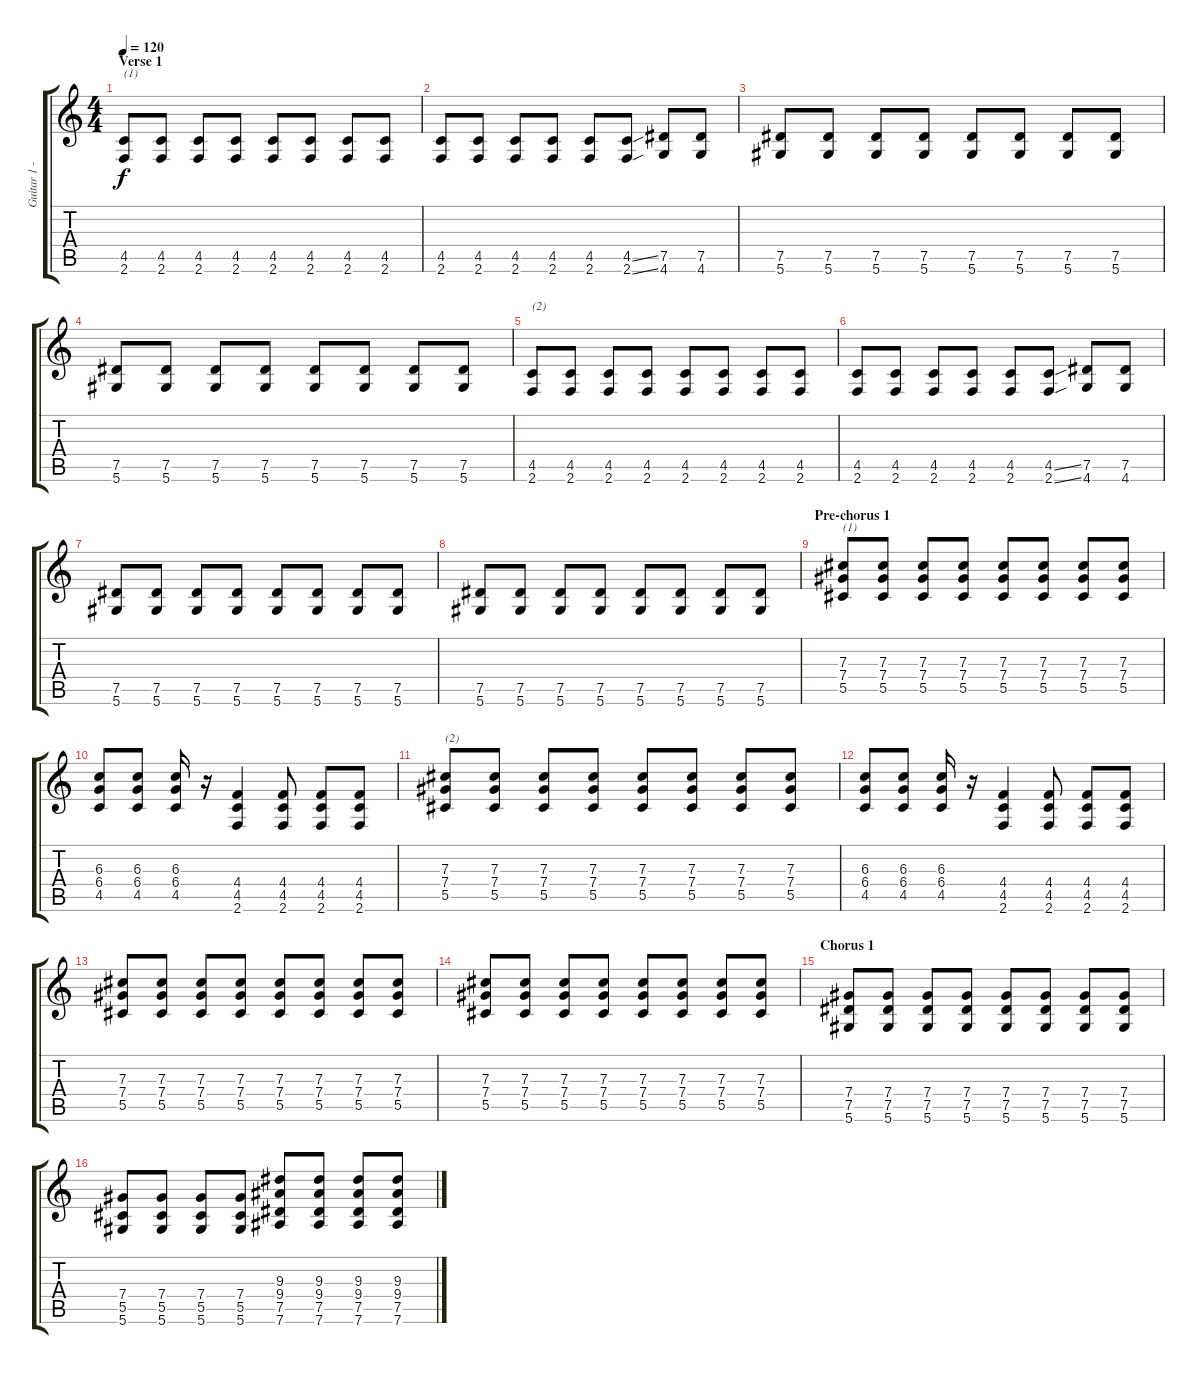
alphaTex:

\track ("Guitar 1 - rythm guitar, left" "Guitar 1 -") {instrument distortionguitar}
\staff {score tabs}
\tuning (Eb4 Bb3 Gb3 Db3 Ab2 Eb2) {hide}
\ts (4 4)
\section ("" "Verse 1")
\tempo 120
\clef g2
\ks c
(4.5 2.6).8{txt "(1)" dy f instrument distortionguitar} (4.5 2.6).8 (4.5 2.6).8 (4.5 2.6).8 (4.5 2.6).8 (4.5 2.6).8 (4.5 2.6).8 (4.5 2.6).8 |
(4.5 2.6).8 (4.5 2.6).8 (4.5 2.6).8 (4.5 2.6).8 (4.5 2.6).8 (4.5{ss} 2.6{ss}).8 (7.5 4.6).8 (7.5 4.6).8 |
(7.5 5.6).8 (7.5 5.6).8 (7.5 5.6).8 (7.5 5.6).8 (7.5 5.6).8 (7.5 5.6).8 (7.5 5.6).8 (7.5 5.6).8 |
(7.5 5.6).8 (7.5 5.6).8 (7.5 5.6).8 (7.5 5.6).8 (7.5 5.6).8 (7.5 5.6).8 (7.5 5.6).8 (7.5 5.6).8 |
(4.5 2.6).8{txt "(2)"} (4.5 2.6).8 (4.5 2.6).8 (4.5 2.6).8 (4.5 2.6).8 (4.5 2.6).8 (4.5 2.6).8 (4.5 2.6).8 |
(4.5 2.6).8 (4.5 2.6).8 (4.5 2.6).8 (4.5 2.6).8 (4.5 2.6).8 (4.5{ss} 2.6{ss}).8 (7.5 4.6).8 (7.5 4.6).8 |
(7.5 5.6).8 (7.5 5.6).8 (7.5 5.6).8 (7.5 5.6).8 (7.5 5.6).8 (7.5 5.6).8 (7.5 5.6).8 (7.5 5.6).8 |
(7.5 5.6).8 (7.5 5.6).8 (7.5 5.6).8 (7.5 5.6).8 (7.5 5.6).8 (7.5 5.6).8 (7.5 5.6).8 (7.5 5.6).8 |
\section ("" "Pre-chorus 1")
(7.3 7.4 5.5).8{txt "(1)"} (7.3 7.4 5.5).8 (7.3 7.4 5.5).8 (7.3 7.4 5.5).8 (7.3 7.4 5.5).8 (7.3 7.4 5.5).8 (7.3 7.4 5.5).8 (7.3 7.4 5.5).8 |
(6.3 6.4 4.5).8 (6.3 6.4 4.5).8 (6.3 6.4 4.5).16 r.16 (4.4 4.5 2.6).4 (4.4 4.5 2.6).8 (4.4 4.5 2.6).8 (4.4 4.5 2.6).8 |
(7.3 7.4 5.5).8{txt "(2)"} (7.3 7.4 5.5).8 (7.3 7.4 5.5).8 (7.3 7.4 5.5).8 (7.3 7.4 5.5).8 (7.3 7.4 5.5).8 (7.3 7.4 5.5).8 (7.3 7.4 5.5).8 |
(6.3 6.4 4.5).8 (6.3 6.4 4.5).8 (6.3 6.4 4.5).16 r.16 (4.4 4.5 2.6).4 (4.4 4.5 2.6).8 (4.4 4.5 2.6).8 (4.4 4.5 2.6).8 |
(7.3 7.4 5.5).8 (7.3 7.4 5.5).8 (7.3 7.4 5.5).8 (7.3 7.4 5.5).8 (7.3 7.4 5.5).8 (7.3 7.4 5.5).8 (7.3 7.4 5.5).8 (7.3 7.4 5.5).8 |
(7.3 7.4 5.5).8 (7.3 7.4 5.5).8 (7.3 7.4 5.5).8 (7.3 7.4 5.5).8 (7.3 7.4 5.5).8 (7.3 7.4 5.5).8 (7.3 7.4 5.5).8 (7.3 7.4 5.5).8 |
\section ("" "Chorus 1")
(7.4 7.5 5.6).8 (7.4 7.5 5.6).8 (7.4 7.5 5.6).8 (7.4 7.5 5.6).8 (7.4 7.5 5.6).8 (7.4 7.5 5.6).8 (7.4 7.5 5.6).8 (7.4 7.5 5.6).8 |
(7.4 5.5 5.6).8 (7.4 5.5 5.6).8 (7.4 5.5 5.6).8 (7.4 5.5 5.6).8 (9.3 9.4 7.5 7.6).8 (9.3 9.4 7.5 7.6).8 (9.3 9.4 7.5 7.6).8 (9.3 9.4 7.5 7.6).8
